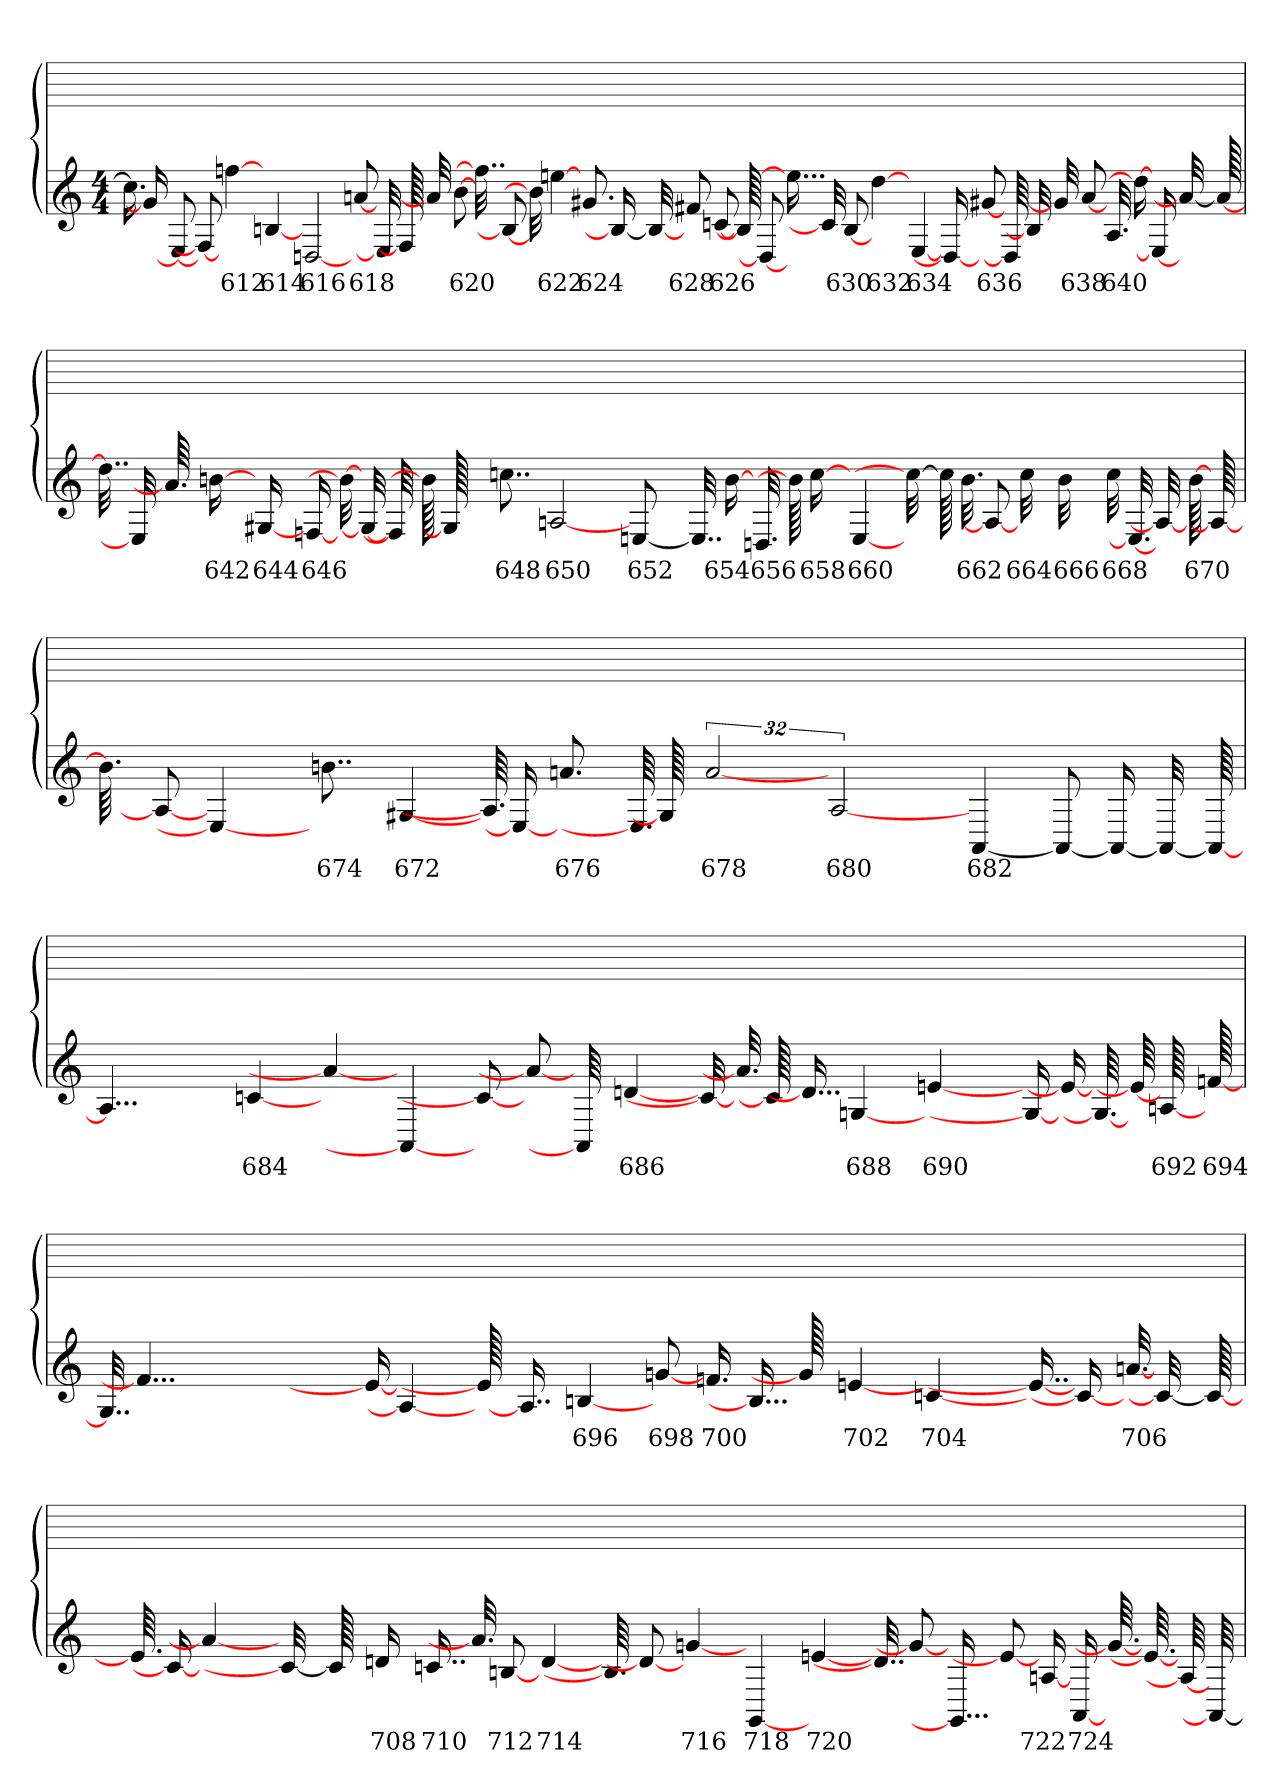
**kern	**text	**kern
*part2	*part2	*part1
*staff2	*staff2	*staff1
*clefG2	*	*
*M4/4	*	*
=	=	=
16.cc]	.	4ryy
16g#]	.	.
16ryy	.	.
8E_	.	.
.	.	00ryy
8F#_	.	.
64ryy	.	.
[4ffn	612	.
[4Bn	614	.
[2Dn	616	.
[8an	618	.
32E]	.	.
128F#]	.	.
32a]	.	.
[8b	620	.
32..ff]	.	.
8B_	.	.
32b]	.	.
[4een	622	.
8.g#X	624	.
16B_	.	.
32B_	.	.
8f#X	628	.
[8cn	626	.
128B]	.	.
8D_	.	.
16...ee]	.	.
32c]	.	.
[8B	630	.
[4dd	632	.
[4E	634	.
16D_	.	.
[8g#X	636	.
64D]	.	.
32B]	.	.
32g#]	.	.
[8a	638	.
32.A	640	.
16dd_	.	.
16E_	.	.
.	.	32..ryy
32a_	.	.
128a_	.	.
=	=	=
128ryy	.	4ryy
32..dd]	.	.
32E]	.	.
64.a]	.	.
[16bn	642	.
[16G#X	644	.
[16Fn	646	.
.	.	0ryy
32b_	.	.
32G#_	.	.
64F]	.	.
128b]	.	.
128G#]	.	.
8..ryy	.	.
8..ccn	648	.
[2An	650	.
[8En	652	.
32..E]	.	.
[16b	654	.
32.Dn	656	.
128b]	.	.
[16cc	658	.
[4E	660	.
32cc_	.	.
128cc]	.	.
32.b	662	.
8A_	.	.
32cc	664	.
32b	666	.
32cc	668	.
32.E_	.	16.ryy
32A_	.	.
[128b	670	.
128A_	.	.
=	=	=
64.b]	.	4ryy
16ryy	.	.
8A_	.	.
4E_	.	.
.	.	0ryy
128ryy	.	.
8..bn	674	.
[4G#X	672	.
64.A]	.	.
16E_	.	.
8.an	676	.
64.E]	.	.
128G#]	.	.
16ryy	.	.
[64%31a	678	.
[64%31A	680	.
.	.	2ryy
[4AA	682	.
8AA_	.	.
16AA_	.	.
32AA_	.	.
128AA_	.	.
=	=	=
4...A]	.	4ryy
.	.	0ryy
[4cn	684	.
4a_	.	.
4AA_	.	.
8c_	.	.
8a_	.	.
64AA]	.	.
[4dn	686	.
32c_	.	.
32.a]	.	.
128c]	.	.
16...d]	.	.
[4Gn	688	.
[4en	690	.
.	.	4ryy
16G_	.	.
16e_	.	16...ryy
64.G_	.	.
64e_	.	.
[128An	692	.
[128fn	694	.
=	=	=
32..G]	.	4ryy
4...f]	.	.
.	.	0ryy
4ryy	.	.
16e_	.	.
4A_	.	.
128e]	.	.
16ryy	.	.
16..A]	.	.
128ryy	.	.
[4Bn	696	.
[8gn	698	.
16.fn	700	.
16...B]	.	.
128g]	.	.
[4en	702	.
[4cn	704	.
.	.	4.ryy
16..e_	.	.
16c_	.	.
[32.an	706	.
32c_	.	.
128c_	.	.
=	=	=
16..ryy	.	4ryy
64.e]	.	.
16c_	.	.
4a_	.	.
.	.	0ryy
32c_	.	.
128c]	.	.
16dn	708	.
128ryy	.	.
16..cn	710	.
32.a]	.	.
[8Bn	712	.
[4d	714	.
64.B]	.	.
8d_	.	.
[4gn	716	.
[4GG	718	.
[4en	720	.
32..d]	.	.
8g_	.	.
16...GG]	.	.
.	.	4ryy
8e_	.	.
[16An	722	.
[16AA	724	.
.	.	16..ryy
64.g_	.	.
64.e_	.	.
64A_	.	.
64AA_	.	.
=	=	=
*-	*-	*-
